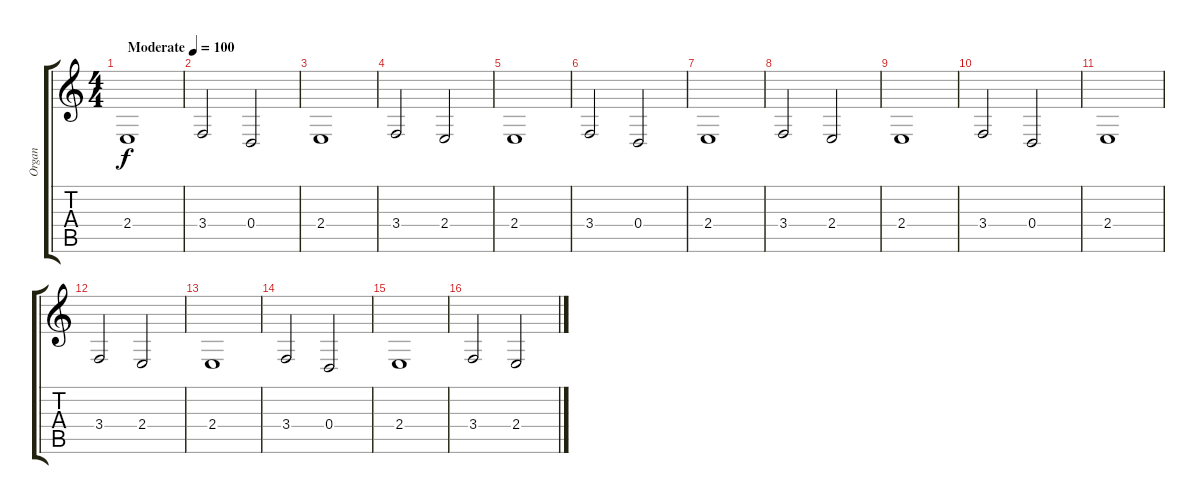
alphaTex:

\track ("Organ" "Organ") {instrument choiraahs}
\staff {score tabs}
\tuning (E4 B3 G3 D3 A2 E2) {hide}
\ts (4 4)
\tempo (100 "Moderate")
\clef g2
\ks c
2.4.1{dy f instrument choiraahs} |
3.4.2 0.4.2 |
2.4.1 |
3.4.2 2.4.2 |
2.4.1 |
3.4.2 0.4.2 |
2.4.1 |
3.4.2 2.4.2 |
2.4.1 |
3.4.2 0.4.2 |
2.4.1 |
3.4.2 2.4.2 |
2.4.1 |
3.4.2 0.4.2 |
2.4.1 |
3.4.2 2.4.2
